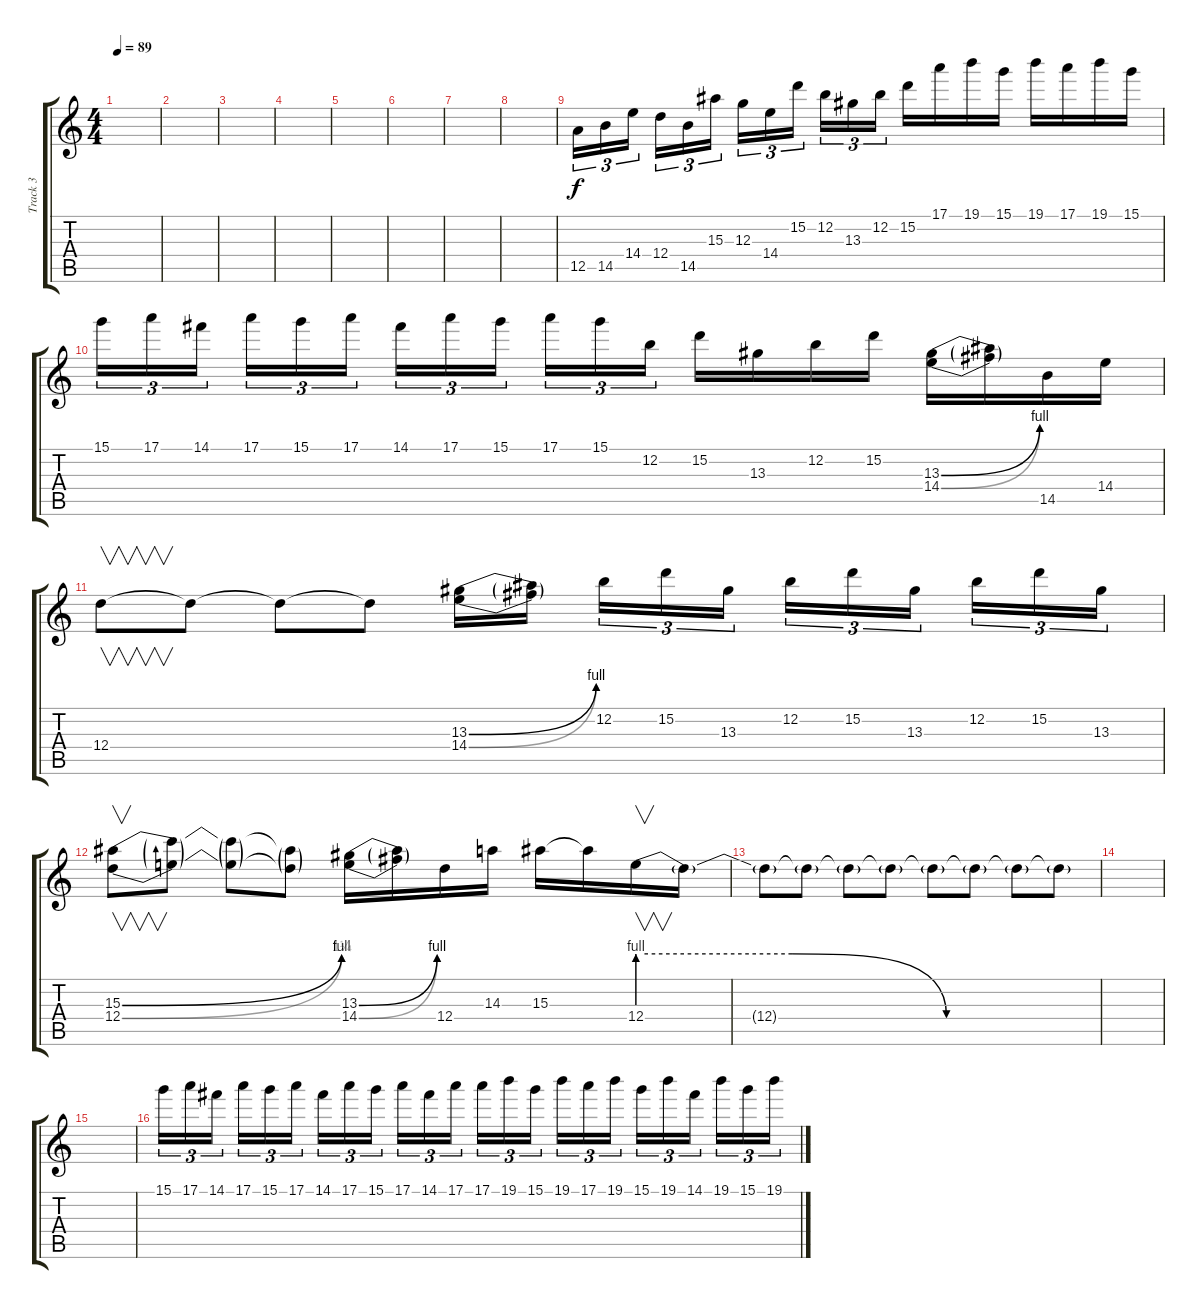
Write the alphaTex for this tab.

\track ("Track 3" "Track 3") {instrument overdrivenguitar}
\staff {score tabs}
\tuning (E4 B3 G3 D3 A2 E2) {hide}
\ts (4 4)
\tempo 89
\clef g2
\ks c
|
|
|
|
|
|
|
|
12.5.16{tu (3 2) volume 16} 14.5.16{tu (3 2)} 14.4.16{tu (3 2)} 12.4.16{tu (3 2)} 14.5.16{tu (3 2)} 15.3.16{tu (3 2)} 12.3.16{tu (3 2)} 14.4.16{tu (3 2)} 15.2.16{tu (3 2)} 12.2.16{tu (3 2)} 13.3.16{tu (3 2)} 12.2.16{tu (3 2)} 15.2.16 17.1.16 19.1.16 15.1.16 19.1.16 17.1.16 19.1.16 15.1.16 |
15.1.16{tu (3 2)} 17.1.16{tu (3 2)} 14.1.16{tu (3 2)} 17.1.16{tu (3 2)} 15.1.16{tu (3 2)} 17.1.16{tu (3 2)} 14.1.16{tu (3 2)} 17.1.16{tu (3 2)} 15.1.16{tu (3 2)} 17.1.16{tu (3 2)} 15.1.16{tu (3 2)} 12.2.16{tu (3 2)} 15.2.16 13.3.16 12.2.16 15.2.16 (13.3{be (bend 0 0 60 4)} 14.4{be (bend 0 0 60 4)}).16 (13.3{t} 14.4{t}).16 14.5.16 14.4.16 |
12.4.8{v} 12.4{t}.8 12.4{t}.8 12.4{t}.8 (13.3{be (bend 0 0 60 4)} 14.4{be (bend 0 0 60 4)}).16 (13.3{t} 14.4{t}).16 12.2.16{tu (3 2)} 15.2.16{tu (3 2)} 13.3.16{tu (3 2)} 12.2.16{tu (3 2)} 15.2.16{tu (3 2)} 13.3.16{tu (3 2)} 12.2.16{tu (3 2)} 15.2.16{tu (3 2)} 13.3.16{tu (3 2)} |
(15.3{be (bend 0 0 60 4)} 12.4{be (bend 0 0 60 5)}).8{v} (15.3{t} 12.4{t}).8 (15.3{t} 12.4{t}).8 (15.3{t} 12.4{t}).8 (13.3{be (bend 0 0 60 4)} 14.4{be (bend 0 0 60 4)}).16 (13.3{t} 14.4{t}).16 12.4.16 14.3.16 15.3.16 15.3{t}.16 12.4{be (custom 0 4 20 4 40 0 60 0)}.16{v} 12.4{t}.16 |
12.4{t}.8 12.4{t}.8 12.4{t}.8 12.4{t}.8 12.4{t}.8 12.4{t}.8 12.4{t}.8 12.4{t}.8 |
|
|
15.1.16{tu (3 2) volume 8} 17.1.16{tu (3 2)} 14.1.16{tu (3 2)} 17.1.16{tu (3 2)} 15.1.16{tu (3 2)} 17.1.16{tu (3 2)} 14.1.16{tu (3 2)} 17.1.16{tu (3 2)} 15.1.16{tu (3 2)} 17.1.16{tu (3 2)} 14.1.16{tu (3 2)} 17.1.16{tu (3 2)} 17.1.16{tu (3 2)} 19.1.16{tu (3 2)} 15.1.16{tu (3 2)} 19.1.16{tu (3 2)} 17.1.16{tu (3 2)} 19.1.16{tu (3 2)} 15.1.16{tu (3 2)} 19.1.16{tu (3 2)} 14.1.16{tu (3 2)} 19.1.16{tu (3 2)} 15.1.16{tu (3 2)} 19.1.16{tu (3 2)}
